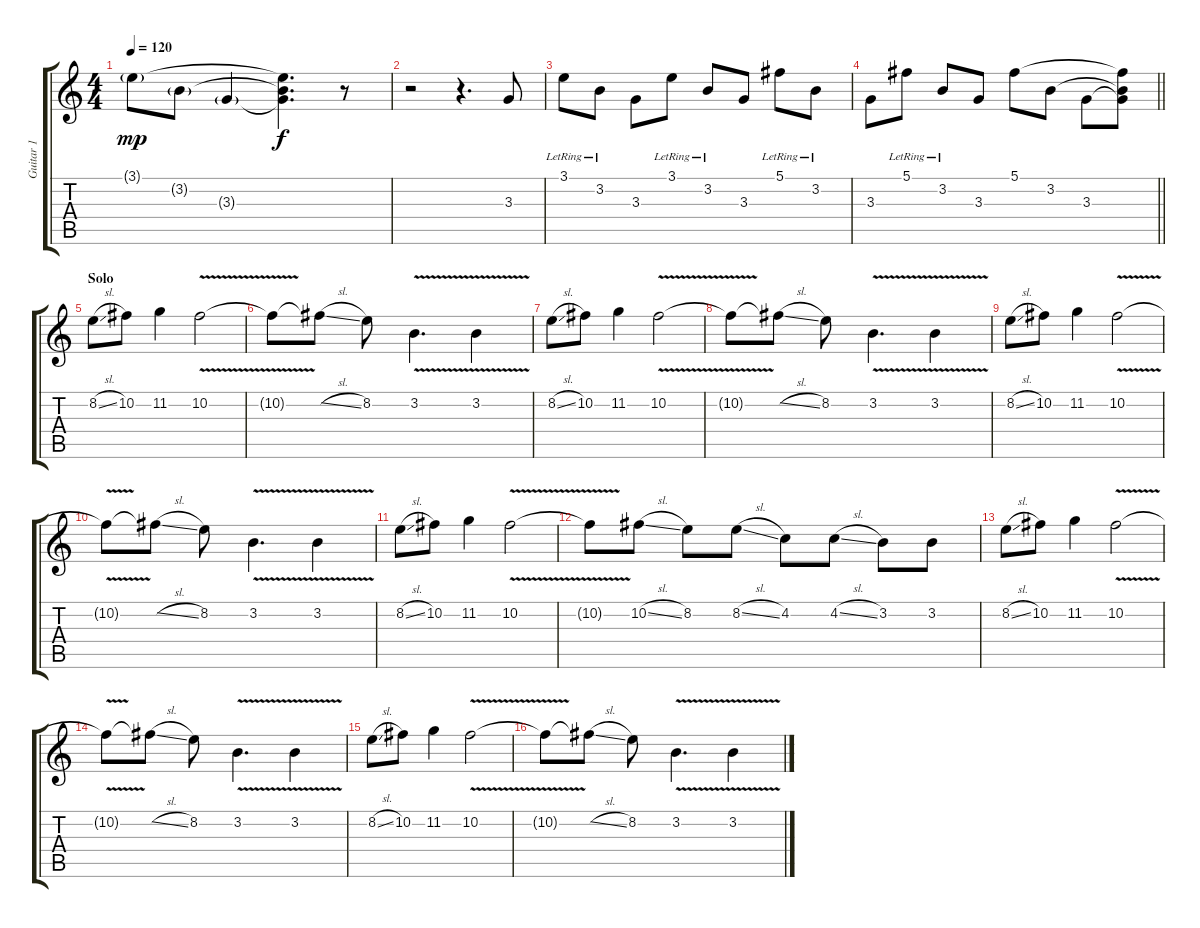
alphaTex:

\track ("Guitar 1" "Guitar 1") {instrument overdrivenguitar}
\staff {score tabs}
\tuning (Db4 Ab3 E3 B2 Gb2 B1) {hide}
\ts (4 4)
\tempo 120
\clef g2
\ks c
3.1{g}.8{dy mp} 3.2{g}.8 3.3{g}.4 (3.1{t} 3.2{t} 3.3{t}).4{d dy f} r.8 |
r.2 r.4{d} 3.3.8 |
3.1{lr}.8 3.2{lr}.8 3.3.8 3.1{lr}.8 3.2{lr}.8 3.3.8 5.1{lr}.8 3.2{lr}.8 |
\barLineRight lightlight
3.3.8 5.1{lr}.8 3.2{lr}.8 3.3.8 5.1.8 3.2.8 3.3.8 (5.1{t} 3.2{t} 3.3{t}).8 |
\section ("" "Solo")
8.2{sl}.8 10.2.8 11.2.4 10.2{v}.2 |
10.2{t}.8 10.2{sl t}.8 8.2.8 3.2{v}.4{d} 3.2{v}.4 |
8.2{sl}.8 10.2.8 11.2.4 10.2{v}.2 |
10.2{t}.8 10.2{sl t}.8 8.2.8 3.2{v}.4{d} 3.2{v}.4 |
8.2{sl}.8 10.2.8 11.2.4 10.2{v}.2 |
10.2{t}.8 10.2{sl t}.8 8.2.8 3.2{v}.4{d} 3.2{v}.4 |
8.2{sl}.8 10.2.8 11.2.4 10.2{v}.2 |
10.2{t}.8 10.2{sl}.8 8.2.8 8.2{sl}.8 4.2.8 4.2{sl}.8 3.2.8 3.2.8 |
8.2{sl}.8 10.2.8 11.2.4 10.2{v}.2 |
10.2{t}.8 10.2{sl t}.8 8.2.8 3.2{v}.4{d} 3.2{v}.4 |
8.2{sl}.8 10.2.8 11.2.4 10.2{v}.2 |
10.2{t}.8 10.2{sl t}.8 8.2.8 3.2{v}.4{d} 3.2{v}.4
